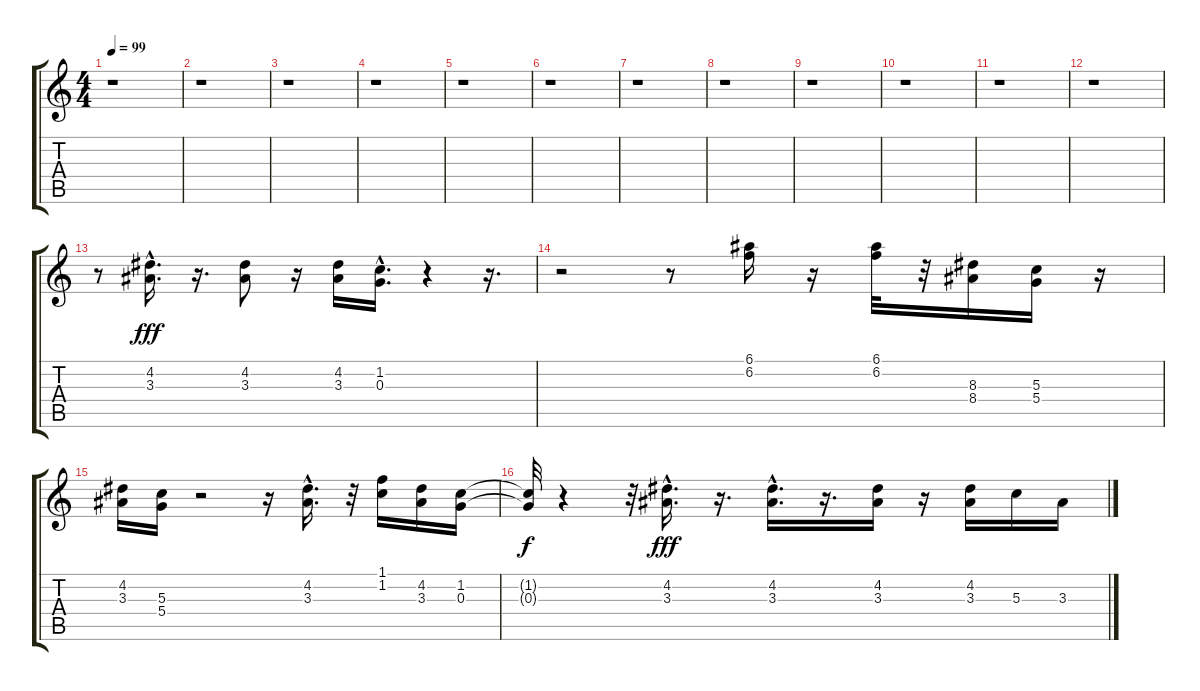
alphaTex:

\track "" {instrument electricbassfinger}
\staff {score tabs}
\tuning (E4 B3 G3 D3 A2 E2) {hide}
\ts (4 4)
\tempo 99
\clef g2
\ks c
r.1{dy fff} |
r.1 |
r.1 |
r.1 |
r.1 |
r.1 |
r.1 |
r.1 |
r.1 |
r.1 |
r.1 |
r.1 |
r.8 (4.2{hac} 3.3{hac}).16{d} r.16{d} (4.2 3.3).8 r.16 (4.2 3.3).16 (1.2{hac} 0.3{hac}).16{d} r.4 r.16{d} |
r.2 r.8 (6.1 6.2).16 r.16 (6.1 6.2).32 r.32 (8.3 8.4).16 (5.3 5.4).16 r.16 |
(4.2 3.3).16 (5.3 5.4).16 r.2 r.16 (4.2{hac} 3.3).16{d} r.32 (1.1 1.2).16 (4.2 3.3).16 (1.2 0.3).16 |
(1.2{t} 0.3{t}).32{dy f} r.4 r.32 (4.2{hac} 3.3).16{d dy fff} r.16{d} (4.2{hac} 3.3{hac}).16{d} r.16{d} (4.2 3.3).16 r.16 (4.2 3.3).16 5.3.16 3.3.16
